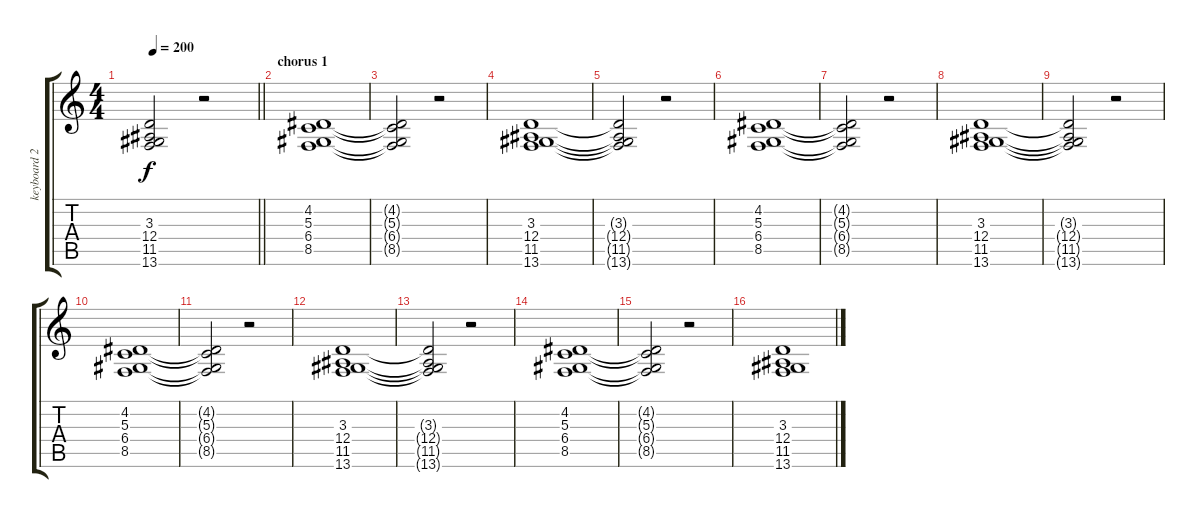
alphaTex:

\track ("keyboard 2" "keyboard 2") {instrument brightacousticpiano}
\staff {score tabs}
\tuning (E4 B3 G3 D3 A2 E2) {hide}
\ts (4 4)
\tempo 200
\clef g2
\barLineRight lightlight
\ks c
(3.3{t} 12.4{t} 11.5{t} 13.6{t}).2{dy f} r.2 |
\section ("" "chorus 1")
(4.2 5.3 6.4 8.5).1 |
(4.2{t} 5.3{t} 6.4{t} 8.5{t}).2 r.2 |
(3.3 12.4 11.5 13.6).1 |
(3.3{t} 12.4{t} 11.5{t} 13.6{t}).2 r.2 |
(4.2 5.3 6.4 8.5).1 |
(4.2{t} 5.3{t} 6.4{t} 8.5{t}).2 r.2 |
(3.3 12.4 11.5 13.6).1 |
(3.3{t} 12.4{t} 11.5{t} 13.6{t}).2 r.2 |
(4.2 5.3 6.4 8.5).1 |
(4.2{t} 5.3{t} 6.4{t} 8.5{t}).2 r.2 |
(3.3 12.4 11.5 13.6).1 |
(3.3{t} 12.4{t} 11.5{t} 13.6{t}).2 r.2 |
(4.2 5.3 6.4 8.5).1 |
(4.2{t} 5.3{t} 6.4{t} 8.5{t}).2 r.2 |
(3.3 12.4 11.5 13.6).1
